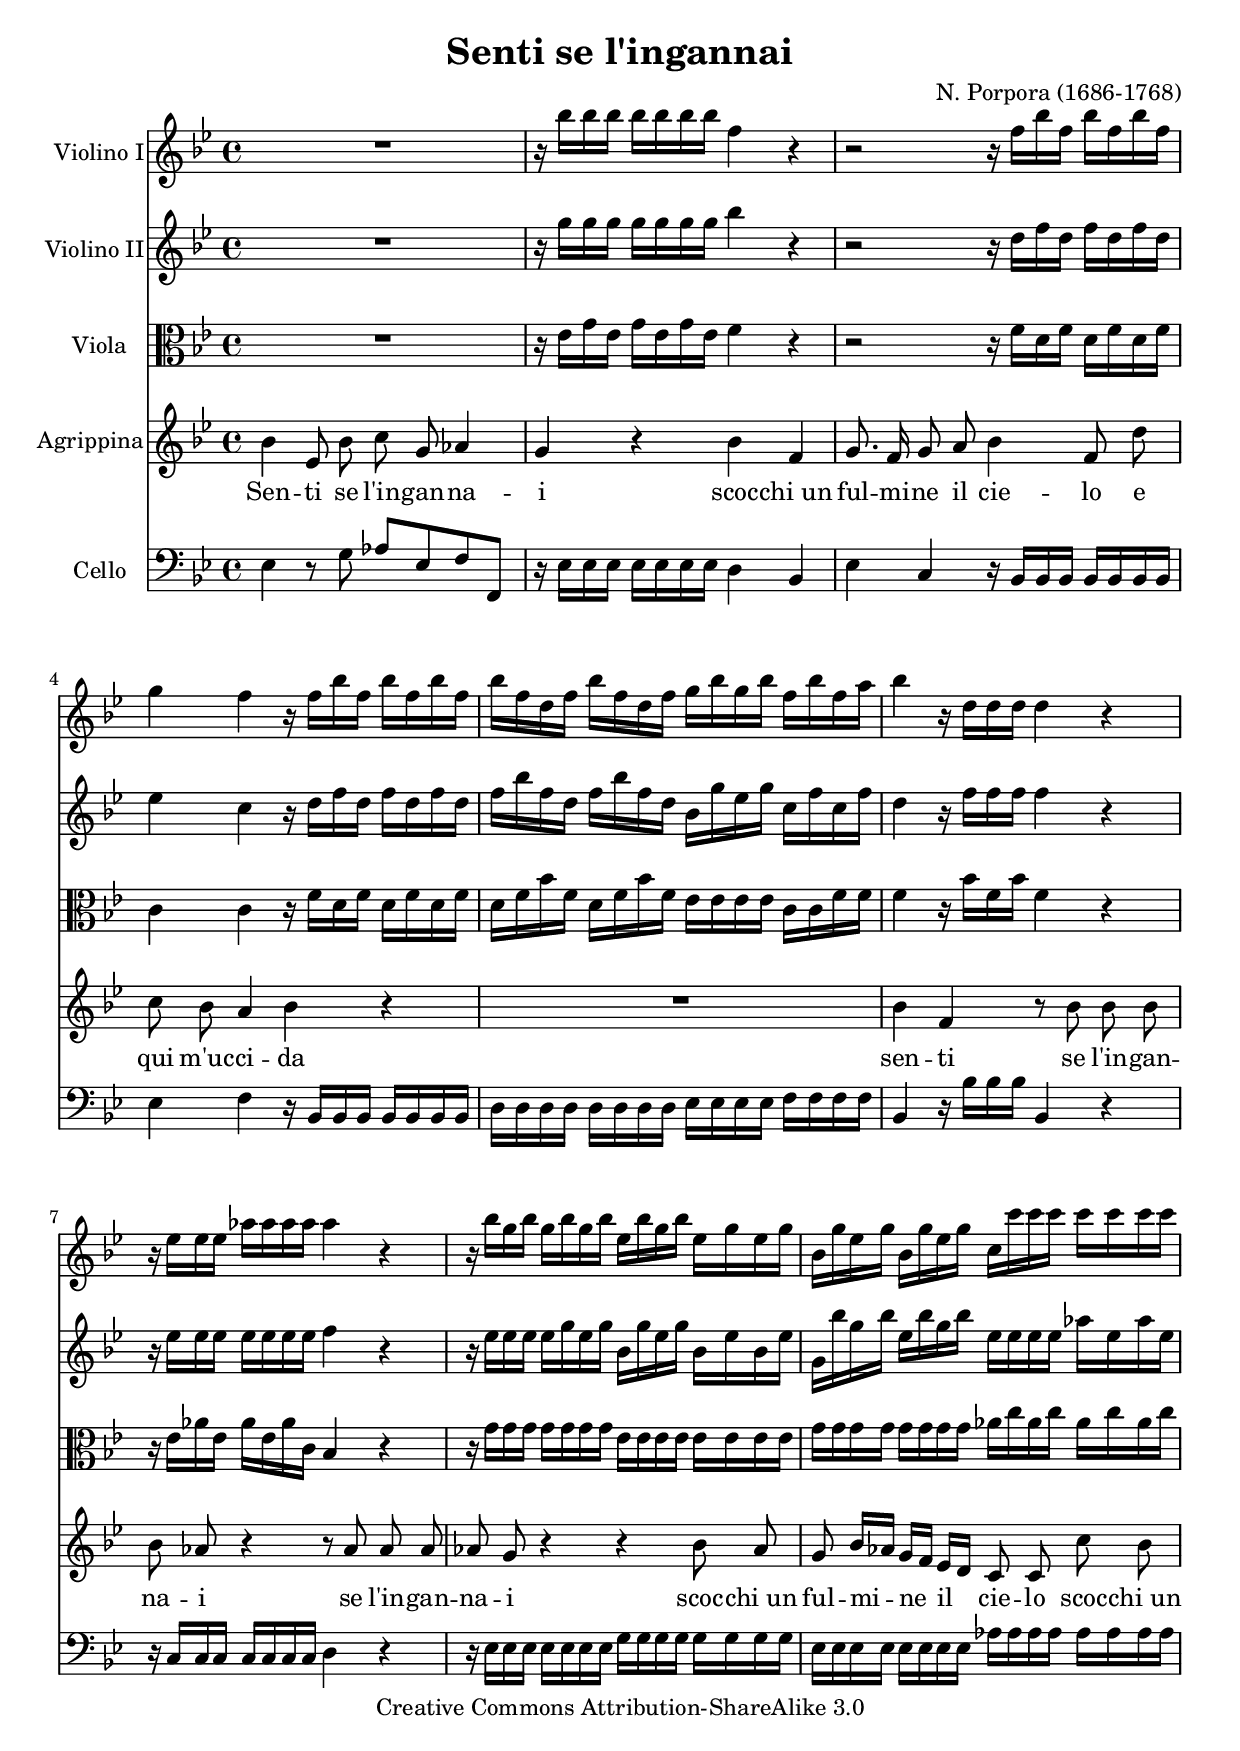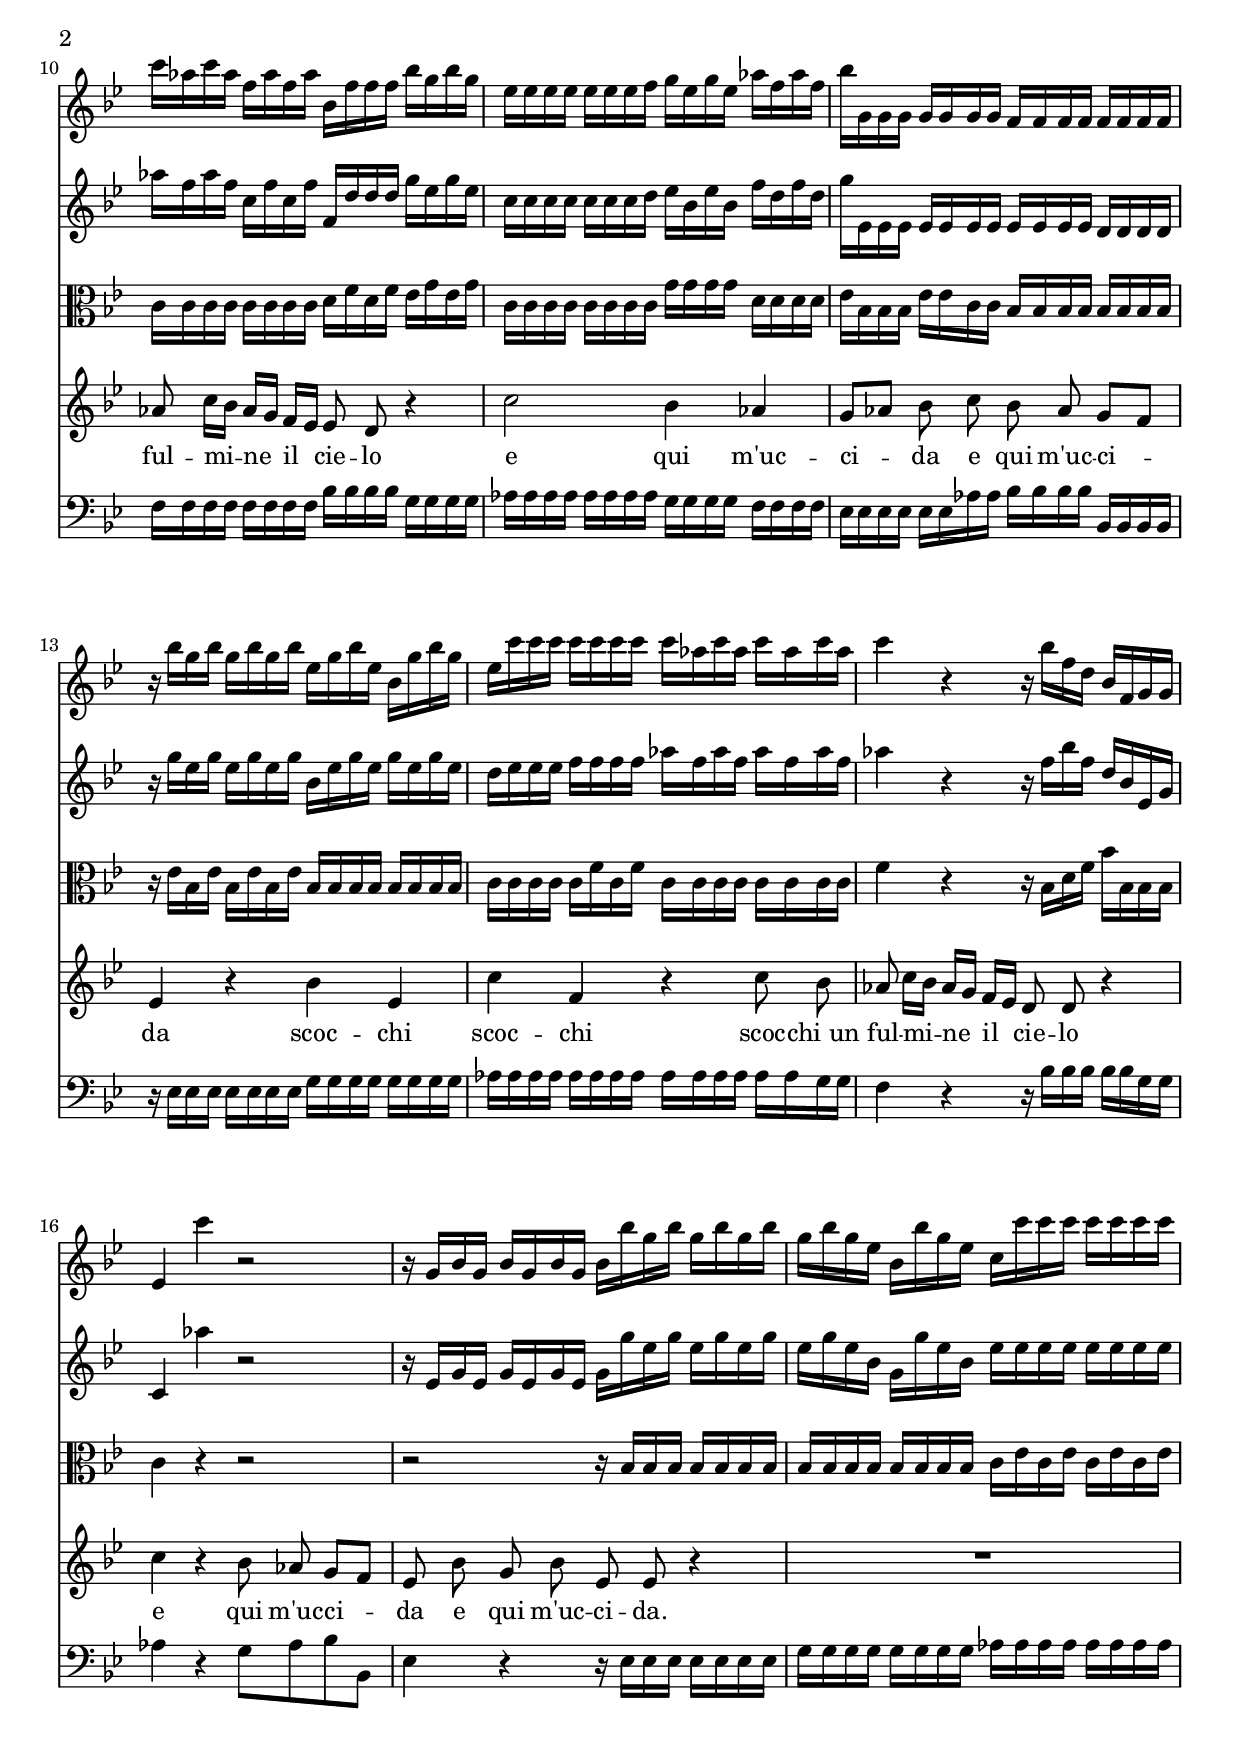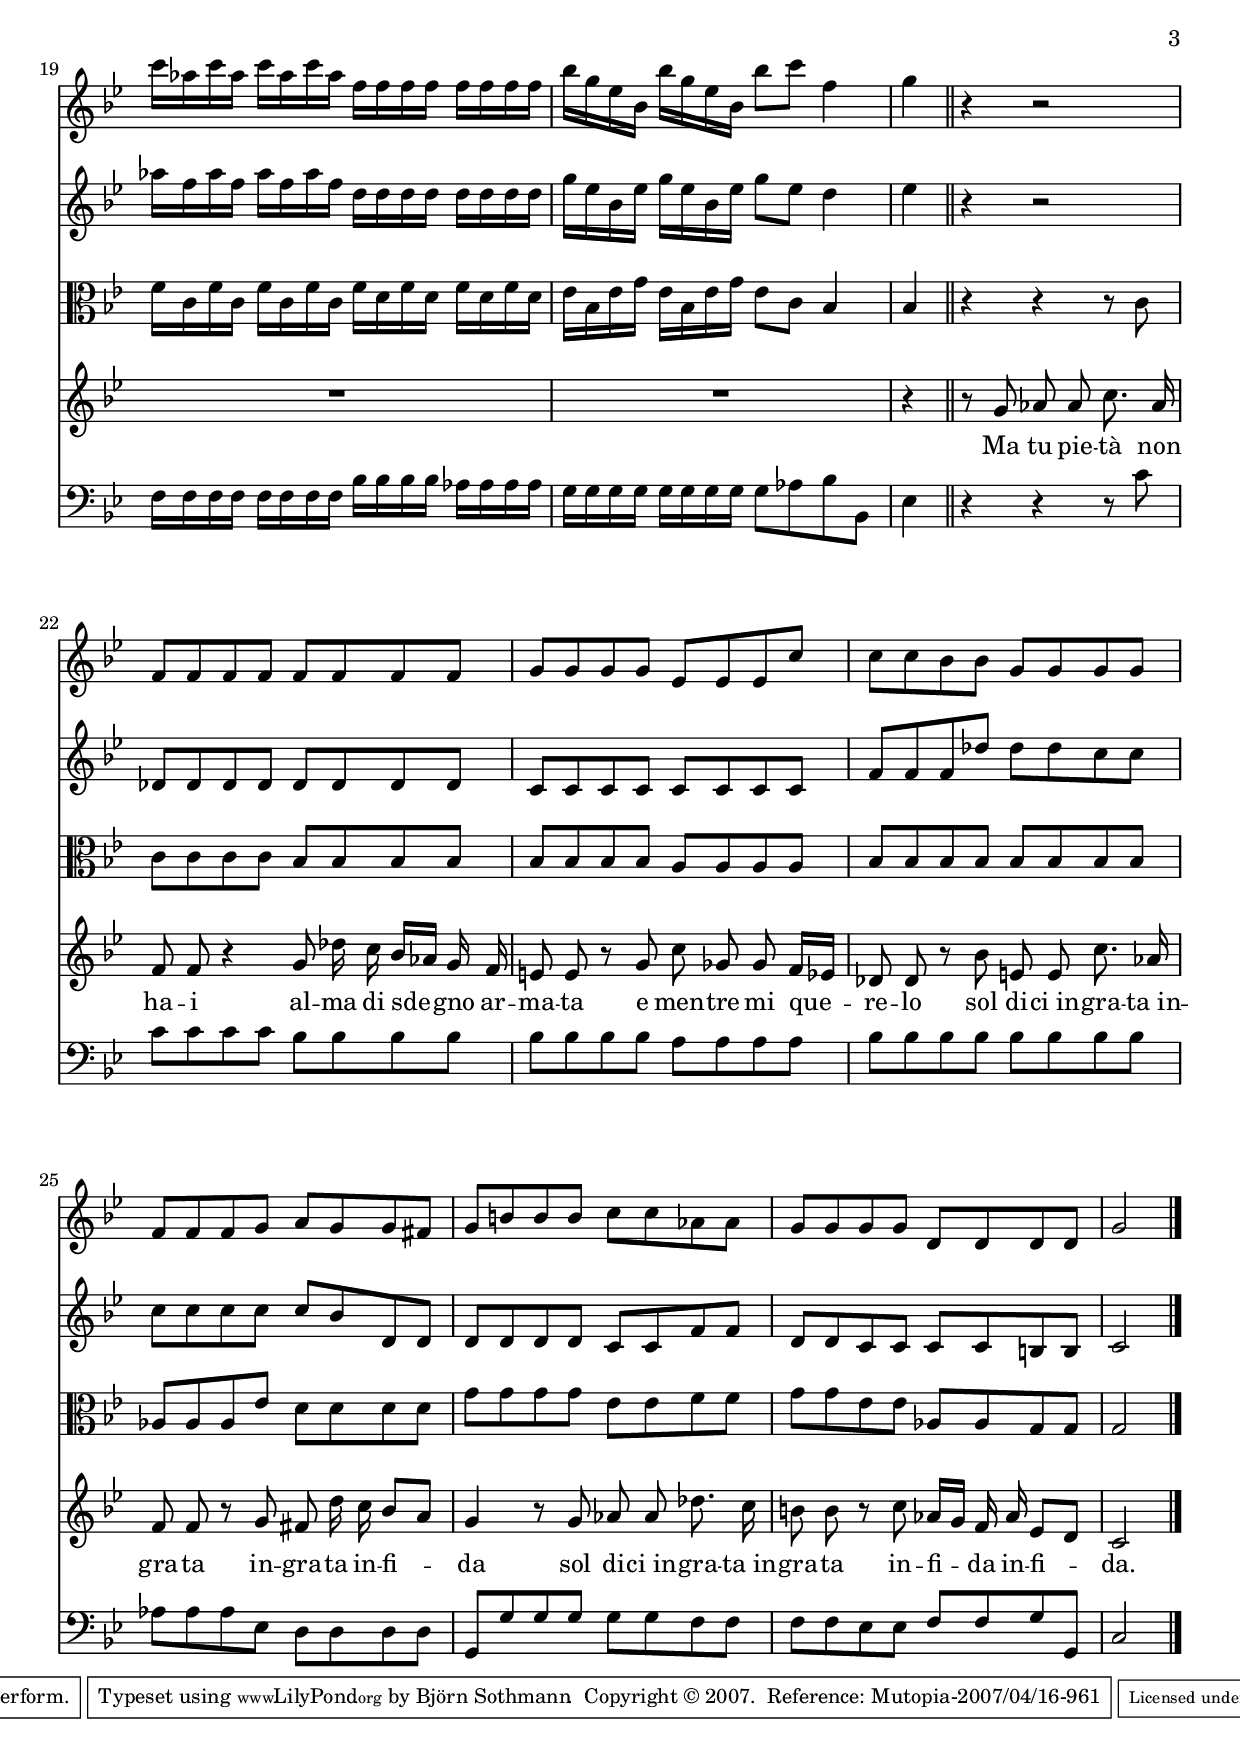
% Created on Sun Apr 08 12:32:57 CEST 2007
\version "2.10.20"

\header {
	title = "Senti se l'ingannai"
	composer = "N. Porpora (1686-1768)"
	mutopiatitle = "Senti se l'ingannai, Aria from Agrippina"
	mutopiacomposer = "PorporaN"
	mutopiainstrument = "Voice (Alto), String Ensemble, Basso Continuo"
	date = "1708"
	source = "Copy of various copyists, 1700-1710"
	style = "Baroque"
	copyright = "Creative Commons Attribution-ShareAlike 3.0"
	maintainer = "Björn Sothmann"
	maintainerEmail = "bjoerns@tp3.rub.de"
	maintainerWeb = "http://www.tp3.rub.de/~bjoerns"
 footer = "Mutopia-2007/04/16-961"
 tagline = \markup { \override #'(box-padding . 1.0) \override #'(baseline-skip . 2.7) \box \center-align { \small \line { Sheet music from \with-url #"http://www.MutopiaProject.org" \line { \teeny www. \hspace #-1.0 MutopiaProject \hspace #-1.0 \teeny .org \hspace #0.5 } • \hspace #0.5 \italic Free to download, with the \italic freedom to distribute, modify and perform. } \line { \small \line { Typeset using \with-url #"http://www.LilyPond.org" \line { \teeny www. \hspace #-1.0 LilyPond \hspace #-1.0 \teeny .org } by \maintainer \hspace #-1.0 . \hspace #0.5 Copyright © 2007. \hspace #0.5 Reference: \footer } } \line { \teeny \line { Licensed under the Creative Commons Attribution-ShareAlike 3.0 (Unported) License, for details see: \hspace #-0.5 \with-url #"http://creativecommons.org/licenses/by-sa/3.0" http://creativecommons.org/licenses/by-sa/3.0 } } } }
}

\include "deutsch.ly"

verse= \lyricmode {
Sen -- ti se l'in -- gan -- na -- i scoc -- chi_un ful -- mi -- ne il cie -- lo e qui m'uc -- ci -- da sen -- ti se l'in -- gan -- na -- i se l'in -- gan -- na -- i scoc -- chi_un ful -- mi -- ne il cie -- lo scoc -- chi_un ful -- mi -- ne il cie -- lo e qui m'uc -- ci -- da e qui m'uc -- ci -- da scoc -- chi scoc -- chi scoc -- chi_un ful -- mi -- ne il cie -- lo e qui m'uc -- ci -- da e qui m'uc -- ci -- da. Ma tu pie -- tà non ha -- i al -- ma di sde -- gno ar -- ma -- ta e men -- tre mi que -- re -- lo sol di -- ci_in -- gra -- ta_in -- gra -- ta in -- gra -- ta in -- fi -- da sol di -- ci_in -- gra -- ta_in -- gra -- ta in -- fi -- da in -- fi -- da.
}
 

staffViolin = \new Staff  {
	\time 4/4
	\override Score.MetronomeMark #'stencil = ##f
	\tempo 4 = 80 
	\set Staff.instrumentName="Violino I"
	\set Staff.midiInstrument="violin"
	\key b \major
	\clef treble
	\relative c''' {
		R1 |
		r16 b b b b b b b f4 r |
		r2 r16 f b f b f b f |
		g4 f r16 f b f b f b f |
		b f d f b f d f g b g b f b f a |
		b4 r16 d, d d d4 r |
		r16 es es es as as as as as4 r |
		r16 b g b g b g b es, b' g b es, g es g |
		b, g' es g b, g' es g c, c' c c c c c c |
		c as c as f as f as b, f' f f b g b g |
		es es es es es es es f g es g es as f as f |
		b g, g g g g g g f f f f f f f f |
		r b' g b g b g b es, g b es, b g' b g |
		es c' c c c c c c c as c as c as c as |
		c4 r r16 b f d b f g g |
		es4 c'' r2 |
		r16 g, b g b g b g b b' g b g b g b |
		g b g es b b' g es c c' c c c c c c |
		c as c as c as c as f f f f f f f f |
		b g es b b' g es b b'8 c f,4 |
		g \bar "||" \tempo 4=60 r4 r2 |
		f,8 f f f f f f f |
		g g g g es es es c' |
		c c b b g g g g |
		f f f g a g g fis |
		g h h h c c as as |
		g g g g d d d d |
		g2 

	\bar "|."
	}

}
staffViolinII = \new Staff  {
	\set Staff.instrumentName="Violino II"
	\set Staff.midiInstrument="violin"
	\key b \major
	\clef treble
	\relative c''' {
		R1 |
		r16 g g g g g g g b4 r |
		r2 r16 d, f d f d f d |
		es4 c r16 d f d f d f d |
		f b f d f b f d b g' es g c, f c f |
		d4 r16 f f f f4 r |
		r16 es es es es es es es f4 r |
		r16 es es es es g es g b, g' es g b, es b es |
		g, b' g b es, b' g b es, es es es as es as es |
		as f as f c f c f f, d' d d g es g es |
		c c c c c c c d es b es b f' d f d |
		g es, es es es es es es es es es es d d d d |
		r g' es g es g es g b, es g es g es g es |
		d es es es f f f f as f as f as f as f |
		as4 r r16 f b f d b es, g |
		c,4 as'' r2 |
		r16 es, g es g es g es g g' es g es g es g |
		es g es b g g' es b es es es es es es es es |
		as f as f as f as f d d d d d d d d |
		g es b es g es b es g8 es d4 |
		es r r2 |
		des,8 des des des des des des des |
		c c c c c c c c |
		f f f des' des des c c |
		c c c c c b d, d |
		d d d d c c f f |
		d d c c c c h h |
		c2 

	\bar "|."
	}

}
staffViola = \new Staff  {
	\set Staff.instrumentName="Viola"
	\set Staff.midiInstrument="viola"
	\key b \major
	\clef alto
	\relative c' {
		R1 |
		r16 es g es g es g es f4 r |
		r2 r16 f d f d f d f |
		c4 c r16 f d f d f d f |
		d f b f d f b f es es es es c c f f |
		f4 r16 b f b f4 r |
		r16 es as es as es as c, b4 r |
		r16 g' g g g g g g es es es es es es es es |
		g g g g g g g g as c as c as c as c |
		c, c c c c c c c d f d f es g es g |
		c, c c c c c c c g' g g g d d d d |
		es b b b es es c c b b b b b b b b |
		r es b es b es b es b b b b b b b b |
		c c c c c f c f c c c c c c c c |
		f4 r r16 b, d f b b, b b |
		c4 r r2 |
		r2 r16 b b b b b b b |
		b b b b b b b b c es c es c es c es |
		f c f c f c f c f d f d f d f d |
		es b es g es b es g es8 c b4 |
		b r r r8 c |
		c c c c b b b b |
		b b b b a a a a |
		b b b b b b b b |
		as as as es' d d d d |
		g g g g es es f f |
		g g es es as, as g g |
		g2 

	\bar "|."
	}

}
staffSoprano = \new Staff  {
	\set Staff.instrumentName="Agrippina"
	\set Staff.midiInstrument="oboe"
	\key b \major
	\clef treble
	\relative c'' { 	
		\context Voice = "melodySop" {
			\dynamicUp
			\autoBeamOff
			b4 es,8 b' c g as4 |
			g r b f |
			g8. f16 g8 a b4 f8 d' |
			c b a4 b r |
			R1 |
			b4 f r8 b b b |
			b as r4 r8 as as as |
			as g r4 r b8 as |
			g b16[ as] g[ f] es[ d] c8 c c' b |
			as c16[ b] as[ g] f[ es] es8 d r4 |
			c'2 b4 as |
			g8[ as] b c b as g[ f] |
			es4 r 
			b' es, |
			c' f, r c'8 b |
			as c16[ b] as[ g] f[ es] d8 d r4 |
			c' r b8 as g[ f] |
			es b' g b es, es r4 |
			R1*3 |
			r4 r8 g as as c8. as16 |
			f8 f r4 g8 des'16 c b[ as] g f |
			e8 e r g c ges ges f16[ es] |
			des8 des r b' e, e c'8. as16 |
			f8 f r g fis d'16 c b8[ a] |
			g4 r8 g as as des8. c16 |
			h8 h r c as16[ g] f as es8[ d] |
			c2
		}

	\bar "|."
	}

}
staffCello = \new Staff  {
	\set Staff.instrumentName="Cello"
	\set Staff.midiInstrument="harpsichord"
	\key b \major
	\clef bass
	\relative c {
		es4 r8 g as es f f, |
		r16 es' es es es es es es d4 b |
		es c r16 b b b b b b b |
		es4 f r16 b, b b b b b b |
		d d d d d d d d es es es es f f f f |
		b,4 r16 b' b b b,4 r |
		r16 c c c c c c c d4 r |
		r16 es es es es es es es g g g g g g g g |
		es es es es es es es es as as as as as as as as |
		f f f f f f f f b b b b g g g g |
		as as as as as as as as g g g g f f f f |
		es es es es es es as as b b b b b, b b b |
		r es es es es es es es g g g g g g g g |
		as as as as as as as as as as as as as as g g |
		f4 r r16 b b b b b g g |
		as4 r g8 as b b, |
		es4 r r16 es es es es es es es |
		g g g g g g g g as as as as as as as as |
		f f f f f f f f b b b b as as as as |
		g g g g g g g g g8 as b b, |
		es4 r r r8 c' |
		c c c c b b b b |
		b b b b a a a a |
		b b b b b b b b |
		as as as es d d d d |
		g, g' g g g g f f |
		f f es es f f g g, |
		c2 

	\bar "|."
	}

}


\score {
	<<
		\staffViolin
		\staffViolinII
		\staffViola
		\staffSoprano
		\context Lyrics = "lmelodySop" \lyricmode  { \lyricsto "melodySop" \verse }
		
		\staffCello
	>>
	
	\midi {
	}

	\layout  {
	}
}

\paper {
}

